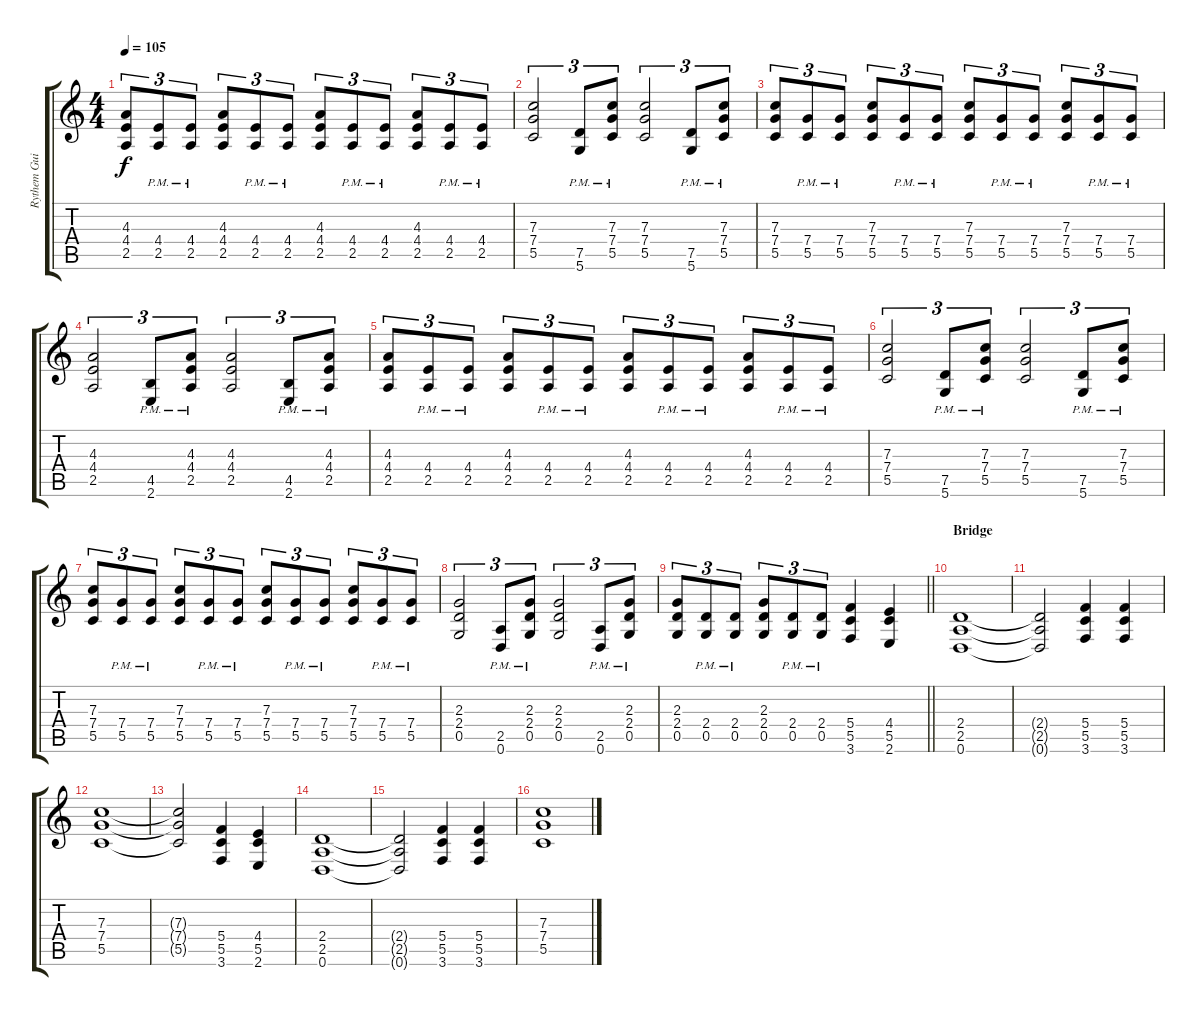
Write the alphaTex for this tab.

\track ("Rythem Guitar 2" "Rythem Gui") {instrument distortionguitar}
\staff {score tabs}
\tuning (D4 A3 F3 C3 G2 D2) {hide}
\ts (4 4)
\tempo 105
\clef g2
\ks c
(4.3 4.4 2.5).8{tu (3 2) dy f} (4.4{pm} 2.5{pm}).8{tu (3 2)} (4.4{pm} 2.5{pm}).8{tu (3 2)} (4.3 4.4 2.5).8{tu (3 2)} (4.4{pm} 2.5{pm}).8{tu (3 2)} (4.4{pm} 2.5{pm}).8{tu (3 2)} (4.3 4.4 2.5).8{tu (3 2)} (4.4{pm} 2.5{pm}).8{tu (3 2)} (4.4{pm} 2.5{pm}).8{tu (3 2)} (4.3 4.4 2.5).8{tu (3 2)} (4.4{pm} 2.5{pm}).8{tu (3 2)} (4.4{pm} 2.5{pm}).8{tu (3 2)} |
(7.3 7.4 5.5).2{tu (3 2)} (7.5{pm} 5.6{pm}).8{tu (3 2)} (7.3{pm} 7.4{pm} 5.5{pm}).8{tu (3 2)} (7.3 7.4 5.5).2{tu (3 2)} (7.5{pm} 5.6{pm}).8{tu (3 2)} (7.3{pm} 7.4{pm} 5.5{pm}).8{tu (3 2)} |
(7.3 7.4 5.5).8{tu (3 2)} (7.4{pm} 5.5{pm}).8{tu (3 2)} (7.4{pm} 5.5{pm}).8{tu (3 2)} (7.3 7.4 5.5).8{tu (3 2)} (7.4{pm} 5.5{pm}).8{tu (3 2)} (7.4{pm} 5.5{pm}).8{tu (3 2)} (7.3 7.4 5.5).8{tu (3 2)} (7.4{pm} 5.5{pm}).8{tu (3 2)} (7.4{pm} 5.5{pm}).8{tu (3 2)} (7.3 7.4 5.5).8{tu (3 2)} (7.4{pm} 5.5{pm}).8{tu (3 2)} (7.4{pm} 5.5{pm}).8{tu (3 2)} |
(4.3 4.4 2.5).2{tu (3 2)} (4.5{pm} 2.6{pm}).8{tu (3 2)} (4.3{pm} 4.4{pm} 2.5{pm}).8{tu (3 2)} (4.3 4.4 2.5).2{tu (3 2)} (4.5{pm} 2.6{pm}).8{tu (3 2)} (4.3{pm} 4.4{pm} 2.5{pm}).8{tu (3 2)} |
(4.3 4.4 2.5).8{tu (3 2)} (4.4{pm} 2.5{pm}).8{tu (3 2)} (4.4{pm} 2.5{pm}).8{tu (3 2)} (4.3 4.4 2.5).8{tu (3 2)} (4.4{pm} 2.5{pm}).8{tu (3 2)} (4.4{pm} 2.5{pm}).8{tu (3 2)} (4.3 4.4 2.5).8{tu (3 2)} (4.4{pm} 2.5{pm}).8{tu (3 2)} (4.4{pm} 2.5{pm}).8{tu (3 2)} (4.3 4.4 2.5).8{tu (3 2)} (4.4{pm} 2.5{pm}).8{tu (3 2)} (4.4{pm} 2.5{pm}).8{tu (3 2)} |
(7.3 7.4 5.5).2{tu (3 2)} (7.5{pm} 5.6{pm}).8{tu (3 2)} (7.3{pm} 7.4{pm} 5.5{pm}).8{tu (3 2)} (7.3 7.4 5.5).2{tu (3 2)} (7.5{pm} 5.6{pm}).8{tu (3 2)} (7.3{pm} 7.4{pm} 5.5{pm}).8{tu (3 2)} |
(7.3 7.4 5.5).8{tu (3 2)} (7.4{pm} 5.5{pm}).8{tu (3 2)} (7.4{pm} 5.5{pm}).8{tu (3 2)} (7.3 7.4 5.5).8{tu (3 2)} (7.4{pm} 5.5{pm}).8{tu (3 2)} (7.4{pm} 5.5{pm}).8{tu (3 2)} (7.3 7.4 5.5).8{tu (3 2)} (7.4{pm} 5.5{pm}).8{tu (3 2)} (7.4{pm} 5.5{pm}).8{tu (3 2)} (7.3 7.4 5.5).8{tu (3 2)} (7.4{pm} 5.5{pm}).8{tu (3 2)} (7.4{pm} 5.5{pm}).8{tu (3 2)} |
(2.3 2.4 0.5).2{tu (3 2)} (2.5{pm} 0.6{pm}).8{tu (3 2)} (2.3{pm} 2.4{pm} 0.5{pm}).8{tu (3 2)} (2.3 2.4 0.5).2{tu (3 2)} (2.5{pm} 0.6{pm}).8{tu (3 2)} (2.3{pm} 2.4{pm} 0.5{pm}).8{tu (3 2)} |
\barLineRight lightlight
(2.3 2.4 0.5).8{tu (3 2)} (2.4{pm} 0.5{pm}).8{tu (3 2)} (2.4{pm} 0.5{pm}).8{tu (3 2)} (2.3 2.4 0.5).8{tu (3 2)} (2.4{pm} 0.5{pm}).8{tu (3 2)} (2.4{pm} 0.5{pm}).8{tu (3 2)} (5.4 5.5 3.6).4 (4.4 5.5 2.6).4 |
\section ("" "Bridge")
(2.4 2.5 0.6).1 |
(2.4{t} 2.5{t} 0.6{t}).2 (5.4 5.5 3.6).4 (5.4 5.5 3.6).4 |
(7.3 7.4 5.5).1 |
(7.3{t} 7.4{t} 5.5{t}).2 (5.4 5.5 3.6).4 (4.4 5.5 2.6).4 |
(2.4 2.5 0.6).1 |
(2.4{t} 2.5{t} 0.6{t}).2 (5.4 5.5 3.6).4 (5.4 5.5 3.6).4 |
(7.3 7.4 5.5).1
